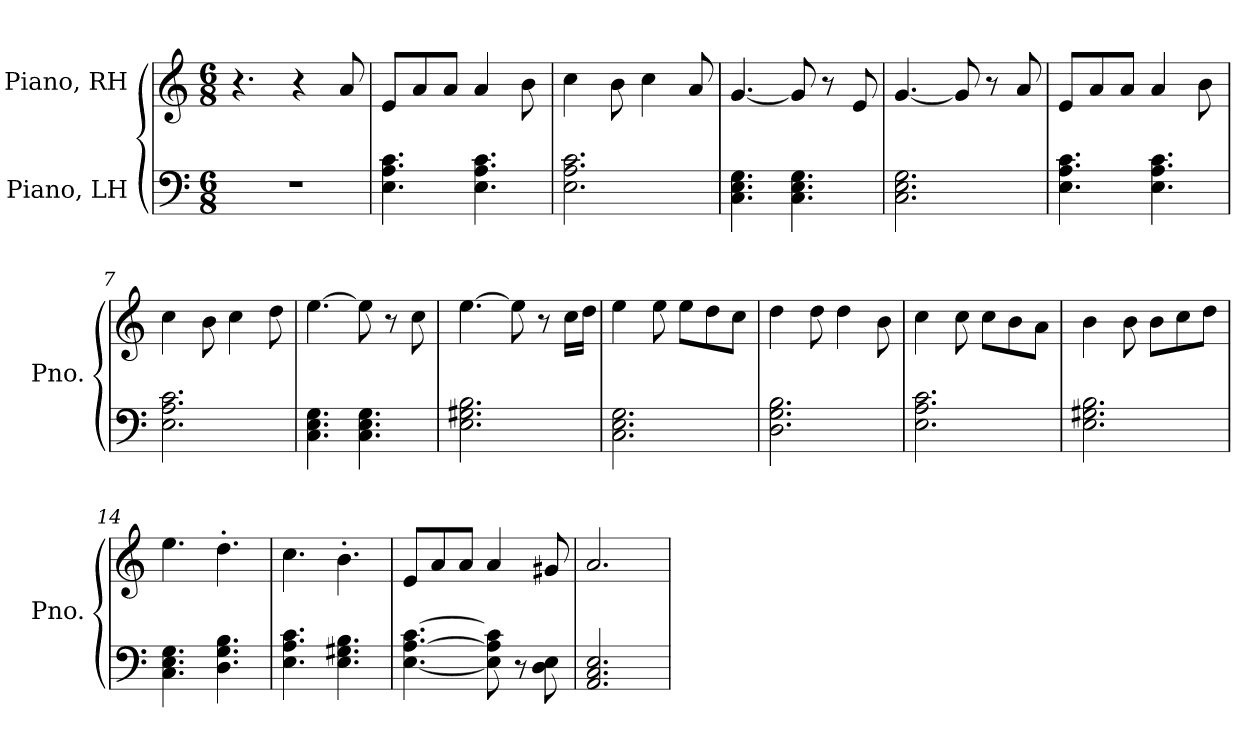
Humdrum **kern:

**kern	**kern
*part2	*part1
*staff2	*staff1
*I"Piano, LH	*I"Piano, RH
*I'Pno.	*I'Pno.
*clefF4	*clefG2
*k[]	*k[]
*M6/8	*M6/8
*MM140	*MM140
=1	=1
2.r	4.r
.	4r
.	8a/
=2	=2
4.E\ 4.A\ 4.c\	8e/L
.	8a/
.	8a/J
4.E\ 4.A\ 4.c\	4a/
.	8b\
=3	=3
2.E\ 2.A\ 2.c\	4cc\
.	8b\
.	4cc\
.	8a/
=4	=4
4.C\ 4.E\ 4.G\	[4.g/
4.C\ 4.E\ 4.G\	8g/]
.	8r
.	8e/
=5	=5
2.C\ 2.E\ 2.G\	[4.g/
.	8g/]
.	8r
.	8a/
=6	=6
4.E\ 4.A\ 4.c\	8e/L
.	8a/
.	8a/J
4.E\ 4.A\ 4.c\	4a/
.	8b\
=7	=7
2.E\ 2.A\ 2.c\	4cc\
.	8b\
.	4cc\
.	8dd\
!!LO:LB:g=z
=8	=8
4.C\ 4.E\ 4.G\	[4.ee\
4.C\ 4.E\ 4.G\	8ee\]
.	8r
.	8cc\
=9	=9
2.E\ 2.G#X\ 2.B\	[4.ee\
.	8ee\]
.	8r
.	16cc\LL
.	16dd\JJ
=10	=10
2.C\ 2.E\ 2.G\	4ee\
.	8ee\
.	8ee\L
.	8dd\
.	8cc\J
=11	=11
2.D\ 2.G\ 2.B\	4dd\
.	8dd\
.	4dd\
.	8b\
=12	=12
2.E\ 2.A\ 2.c\	4cc\
.	8cc\
.	8cc\L
.	8b\
.	8a\J
=13	=13
2.E\ 2.G#X\ 2.B\	4b\
.	8b\
.	8b\L
.	8cc\
.	8dd\J
=14	=14
4.C\ 4.E\ 4.G\	4.ee\
4.D\ 4.G\ 4.B\	4.dd'\
=15	=15
4.E\ 4.A\ 4.c\	4.cc\
4.E\ 4.G#X\ 4.B\	4.b'\
!!LO:LB:g=z
=16	=16
[4.E\ [4.A\ [4.c\	8e/L
.	8a/
.	8a/J
8E\] 8A\] 8c\]	4a/
8r	.
8D\ 8E\	8g#X/
=17	=17
2.AA/ 2.C/ 2.E/	2.a/
=	=
*-	*-
